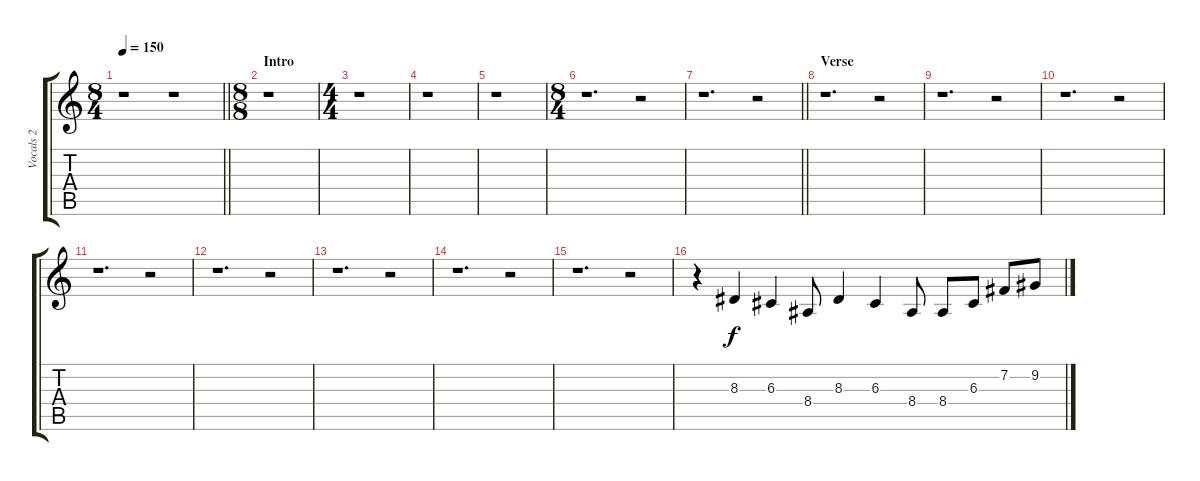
\track ("Vocals 2" "Vocals 2") {instrument lead2sawtooth}
\staff {score tabs}
\tuning (E4 B3 G3 D3 A2 E2) {hide}
\ts (8 4)
\tempo 150
\clef g2
\barLineRight lightlight
\ks c
r.1{dy f instrument lead2sawtooth} r.1 |
\ts (8 8)
\section ("" "Intro")
r.1 |
\ts (4 4)
r.1 |
r.1 |
r.1 |
\ts (8 4)
r.1{d} r.2 |
\barLineRight lightlight
r.1{d} r.2 |
\section ("" "Verse")
r.1{d} r.2 |
r.1{d} r.2 |
r.1{d} r.2 |
r.1{d} r.2 |
r.1{d} r.2 |
r.1{d} r.2 |
r.1{d} r.2 |
r.1{d} r.2 |
r.4 8.3.4 6.3.4 8.4.8 8.3.4 6.3.4 8.4.8 8.4.8 6.3.8 7.2.8 9.2.8
